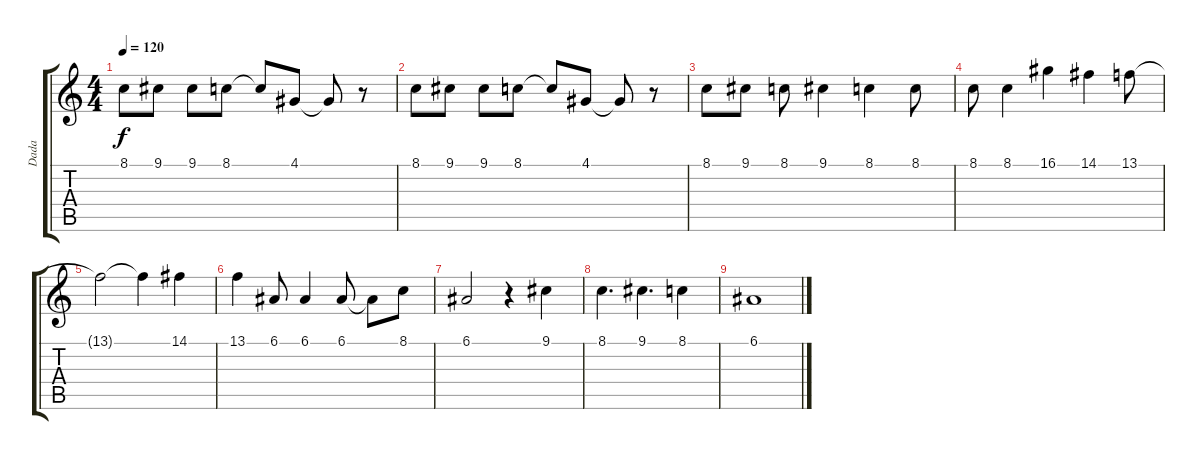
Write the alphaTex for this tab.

\track ("Dada" "Dada") {instrument voiceoohs}
\staff {score tabs}
\tuning (E4 B3 G3 D3 A2 E2) {hide}
\ts (4 4)
\tempo 120
\clef g2
\ks c
8.1.8{dy f} 9.1.8 9.1.8 8.1.8 8.1{t}.8 4.1.8 4.1{t}.8 r.8 |
8.1.8 9.1.8 9.1.8 8.1.8 8.1{t}.8 4.1.8 4.1{t}.8 r.8 |
8.1.8 9.1.8 8.1.8 9.1.4 8.1.4 8.1.8 |
8.1.8 8.1.4 16.1.4 14.1.4 13.1.8 |
13.1{t}.2 13.1{t}.4 14.1.4 |
13.1.4 6.1.8 6.1.4 6.1.8 6.1{t}.8 8.1.8 |
6.1.2 r.4 9.1.4 |
8.1.4{d} 9.1.4{d} 8.1.4 |
6.1.1
